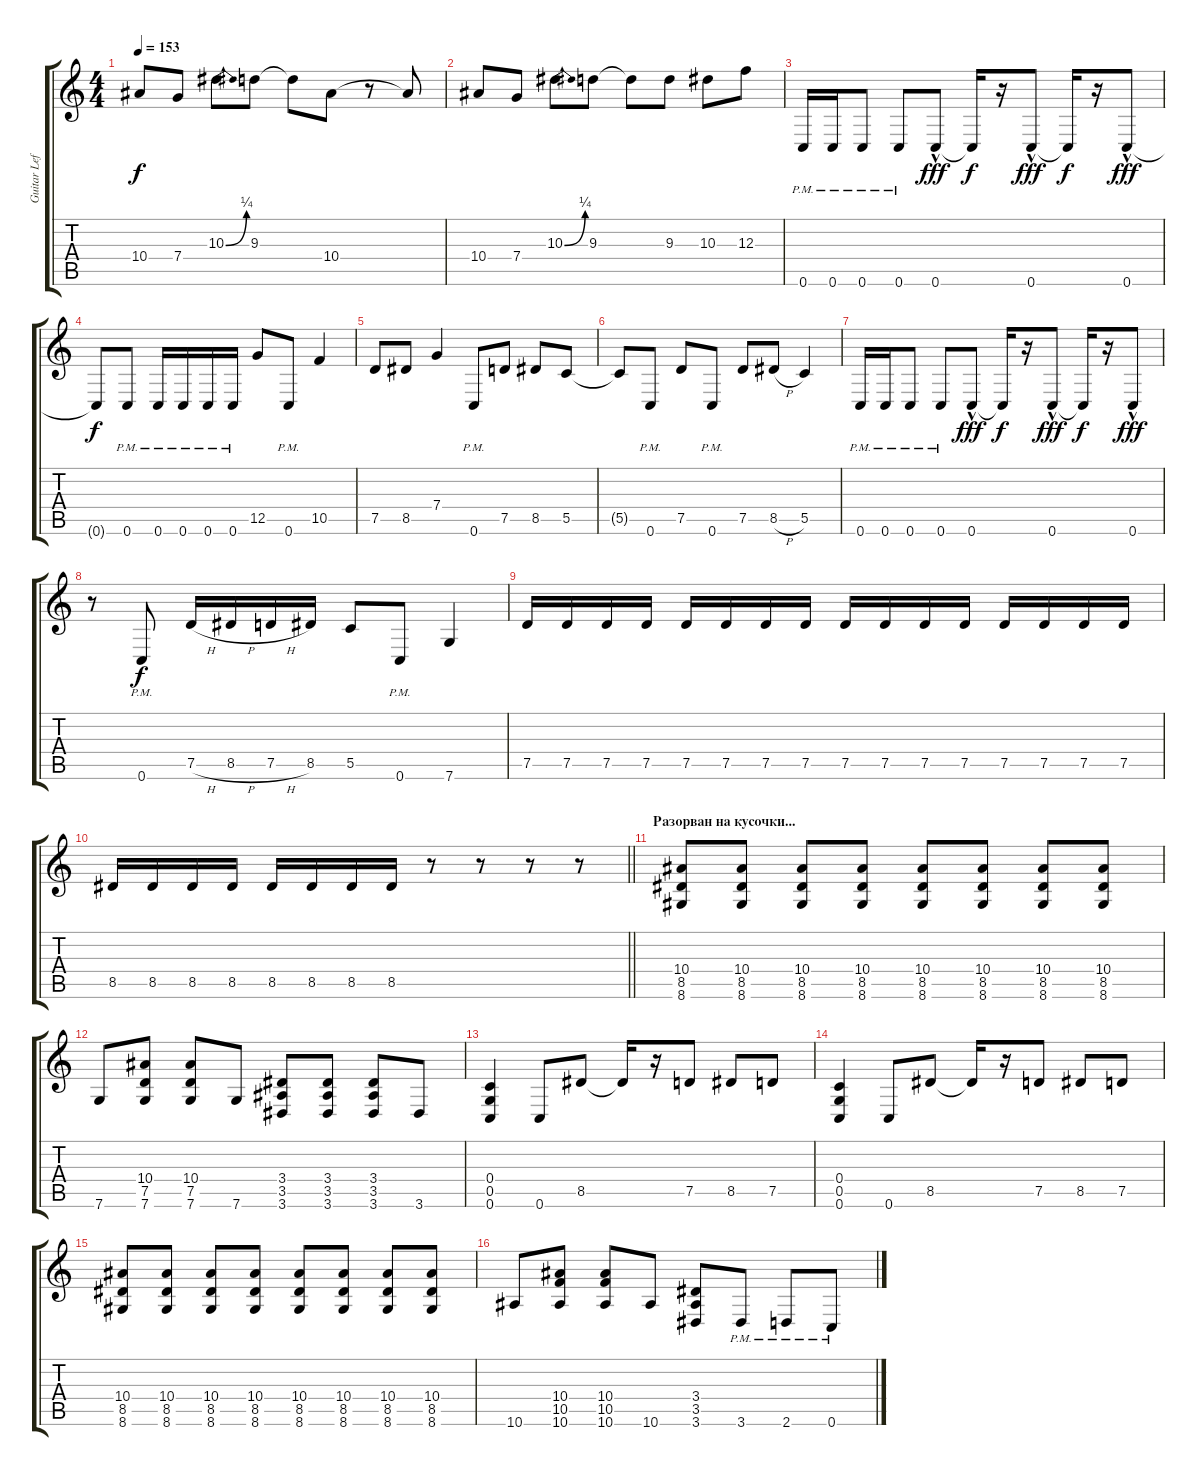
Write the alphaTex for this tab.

\track ("Guitar Left" "Guitar Lef") {instrument distortionguitar}
\staff {score tabs}
\tuning (D4 A3 F3 C3 G2 C2) {hide}
\ts (4 4)
\tempo 153
\clef g2
\ks c
10.4.8{dy f} 7.4.8 10.3{be (bend 0 0 60 1)}.8 9.3.8 9.3{t}.8 10.4.8 r.8 10.4{t}.8 |
10.4.8 7.4.8 10.3{be (bend 0 0 60 1)}.8 9.3.8 9.3{t}.8 9.3.8 10.3.8 12.3.8 |
0.6{pm}.16 0.6{pm}.16 0.6{pm}.8 0.6{pm}.8 0.6{hac}.8{dy fff} 0.6{t}.16{dy f} r.16 0.6{hac}.8{dy fff} 0.6{t}.16{dy f} r.16 0.6{hac}.8{dy fff} |
0.6{t}.8{dy f} 0.6{pm}.8 0.6{pm}.16 0.6{pm}.16 0.6{pm}.16 0.6{pm}.16 12.5.8 0.6{pm}.8 10.5.4 |
7.5.8 8.5.8 7.4.4 0.6{pm}.8 7.5.8 8.5.8 5.5.8 |
5.5{t}.8 0.6{pm}.8 7.5.8 0.6{pm}.8 7.5.8 8.5{h}.8 5.5.4 |
0.6{pm}.16 0.6{pm}.16 0.6{pm}.8 0.6{pm}.8 0.6{hac}.8{dy fff} 0.6{t}.16{dy f} r.16 0.6{hac}.8{dy fff} 0.6{t}.16{dy f} r.16 0.6{hac}.8{dy fff} |
r.8 0.6{pm}.8{dy f} 7.5{h}.16 8.5{h}.16 7.5{h}.16 8.5.16 5.5.8 0.6{pm}.8 7.6.4 |
7.5.16 7.5.16 7.5.16 7.5.16 7.5.16 7.5.16 7.5.16 7.5.16 7.5.16 7.5.16 7.5.16 7.5.16 7.5.16 7.5.16 7.5.16 7.5.16 |
\barLineRight lightlight
8.5.16 8.5.16 8.5.16 8.5.16 8.5.16 8.5.16 8.5.16 8.5.16 r.8 r.8 r.8 r.8 |
\section ("" "Разорван на кусочки...")
(10.4 8.5 8.6).8 (10.4 8.5 8.6).8 (10.4 8.5 8.6).8 (10.4 8.5 8.6).8 (10.4 8.5 8.6).8 (10.4 8.5 8.6).8 (10.4 8.5 8.6).8 (10.4 8.5 8.6).8 |
7.6.8 (10.4 7.5 7.6).8 (10.4 7.5 7.6).8 7.6.8 (3.4 3.5 3.6).8 (3.4 3.5 3.6).8 (3.4 3.5 3.6).8 3.6.8 |
(0.4 0.5 0.6).4 0.6.8 8.5.8 8.5{t}.16 r.16 7.5.8 8.5.8 7.5.8 |
(0.4 0.5 0.6).4 0.6.8 8.5.8 8.5{t}.16 r.16 7.5.8 8.5.8 7.5.8 |
(10.4 8.5 8.6).8 (10.4 8.5 8.6).8 (10.4 8.5 8.6).8 (10.4 8.5 8.6).8 (10.4 8.5 8.6).8 (10.4 8.5 8.6).8 (10.4 8.5 8.6).8 (10.4 8.5 8.6).8 |
10.6.8 (10.4 10.5 10.6).8 (10.4 10.5 10.6).8 10.6.8 (3.4 3.5 3.6).8 3.6{pm}.8 2.6{pm}.8 0.6{pm}.8
